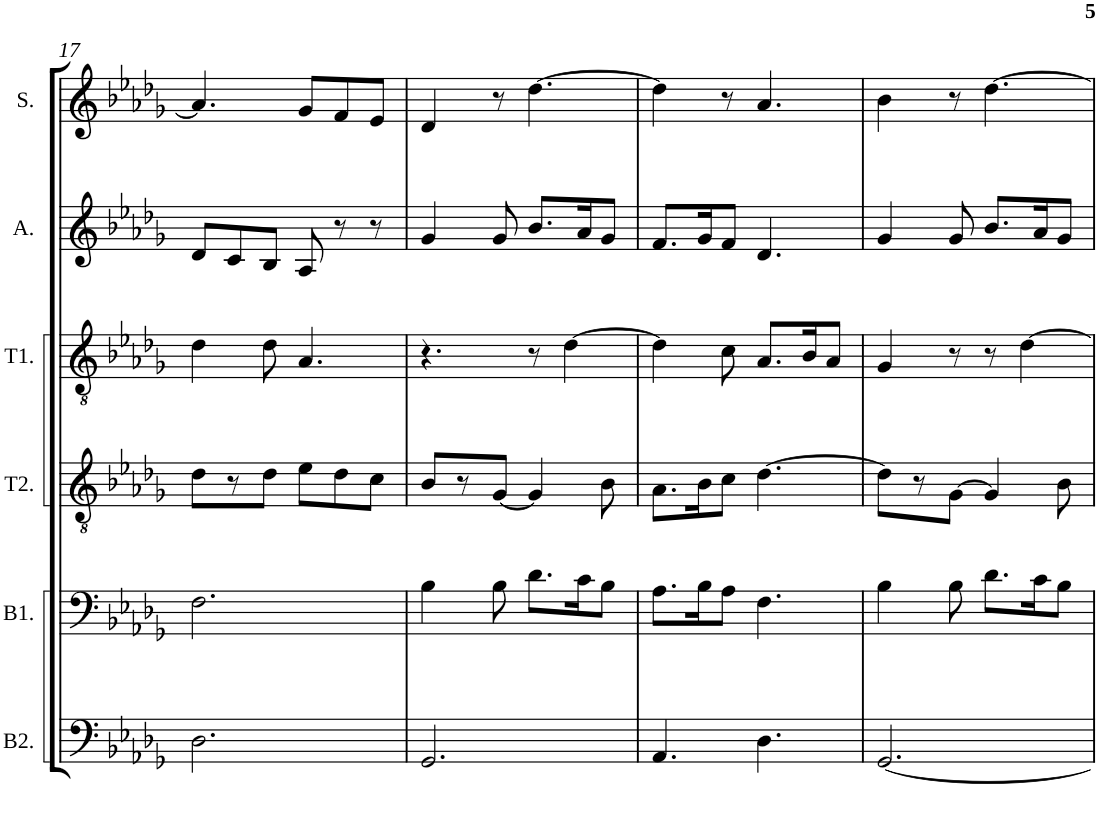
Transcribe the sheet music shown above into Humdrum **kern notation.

**kern	**kern	**kern	**kern	**kern	**kern
*part6	*part5	*part4	*part3	*part2	*part1
*staff6	*staff5	*staff4	*staff3	*staff2	*staff1
*I"Bass 2	*I"Bass 1	*I"Tenor 2	*I"Tenor 1	*I"Alto	*I"Soprano
*I'B2.	*I'B1.	*I'T2.	*I'T1.	*I'A.	*I'S.
!!LO:PB:g=z
*clefF4	*clefF4	*clefGv2	*clefGv2	*clefG2	*clefG2
*k[b-e-a-d-g-]	*k[b-e-a-d-g-]	*k[b-e-a-d-g-]	*k[b-e-a-d-g-]	*k[b-e-a-d-g-]	*k[b-e-a-d-g-]
*D-:	*D-:	*D-:	*D-:	*D-:	*D-:
*M6/8	*M6/8	*M6/8	*M6/8	*M6/8	*M6/8
=17	=17	=17	=17	=17	=17
2.D-\	2.F\	8d-\L	4d-\	8d-/L	4.a-/]
.	.	8r	.	8c/	.
.	.	8d-\J	8d-\	8B-/J	.
.	.	8e-\L	4.A-/	8A-/	8g-/L
.	.	8d-\	.	8r	8f/
.	.	8c\J	.	8r	8e-/J
=18	=18	=18	=18	=18	=18
2.GG-/	4B-\	8B-/L	4.r	4g-/	4d-/
.	.	8r	.	.	.
.	8B-\	[8G-/J	.	8g-/	8r
.	8.d-\L	4G-/]	8r	8.b-/L	[4.dd-\
.	.	.	[4d-\	.	.
.	16c\K	.	.	16a-/K	.
.	8B-\J	8B-\	.	8g-/J	.
=19	=19	=19	=19	=19	=19
4.AA-/	8.A-\L	8.A-\L	4d-\]	8.f/L	4dd-\]
.	16B-\K	16B-\K	.	16g-/K	.
.	8A-\J	8c\J	8c\	8f/J	8r
4.D-\	4.F\	[4.d-\	8.A-/L	4.d-/	4.a-/
.	.	.	16B-/K	.	.
.	.	.	8A-/J	.	.
=20	=20	=20	=20	=20	=20
[2.GG-/	4B-\	8d-\L]	4G-/	4g-/	4b-\
.	.	8r	.	.	.
.	8B-\	[8G-\J	8r	8g-/	8r
.	8.d-\L	4G-/]	8r	8.b-/L	[4.dd-\
.	.	.	[4d-\	.	.
.	16c\K	.	.	16a-/K	.
.	8B-\J	8B-\	.	8g-/J	.
=	=	=	=	=	=
*-	*-	*-	*-	*-	*-
